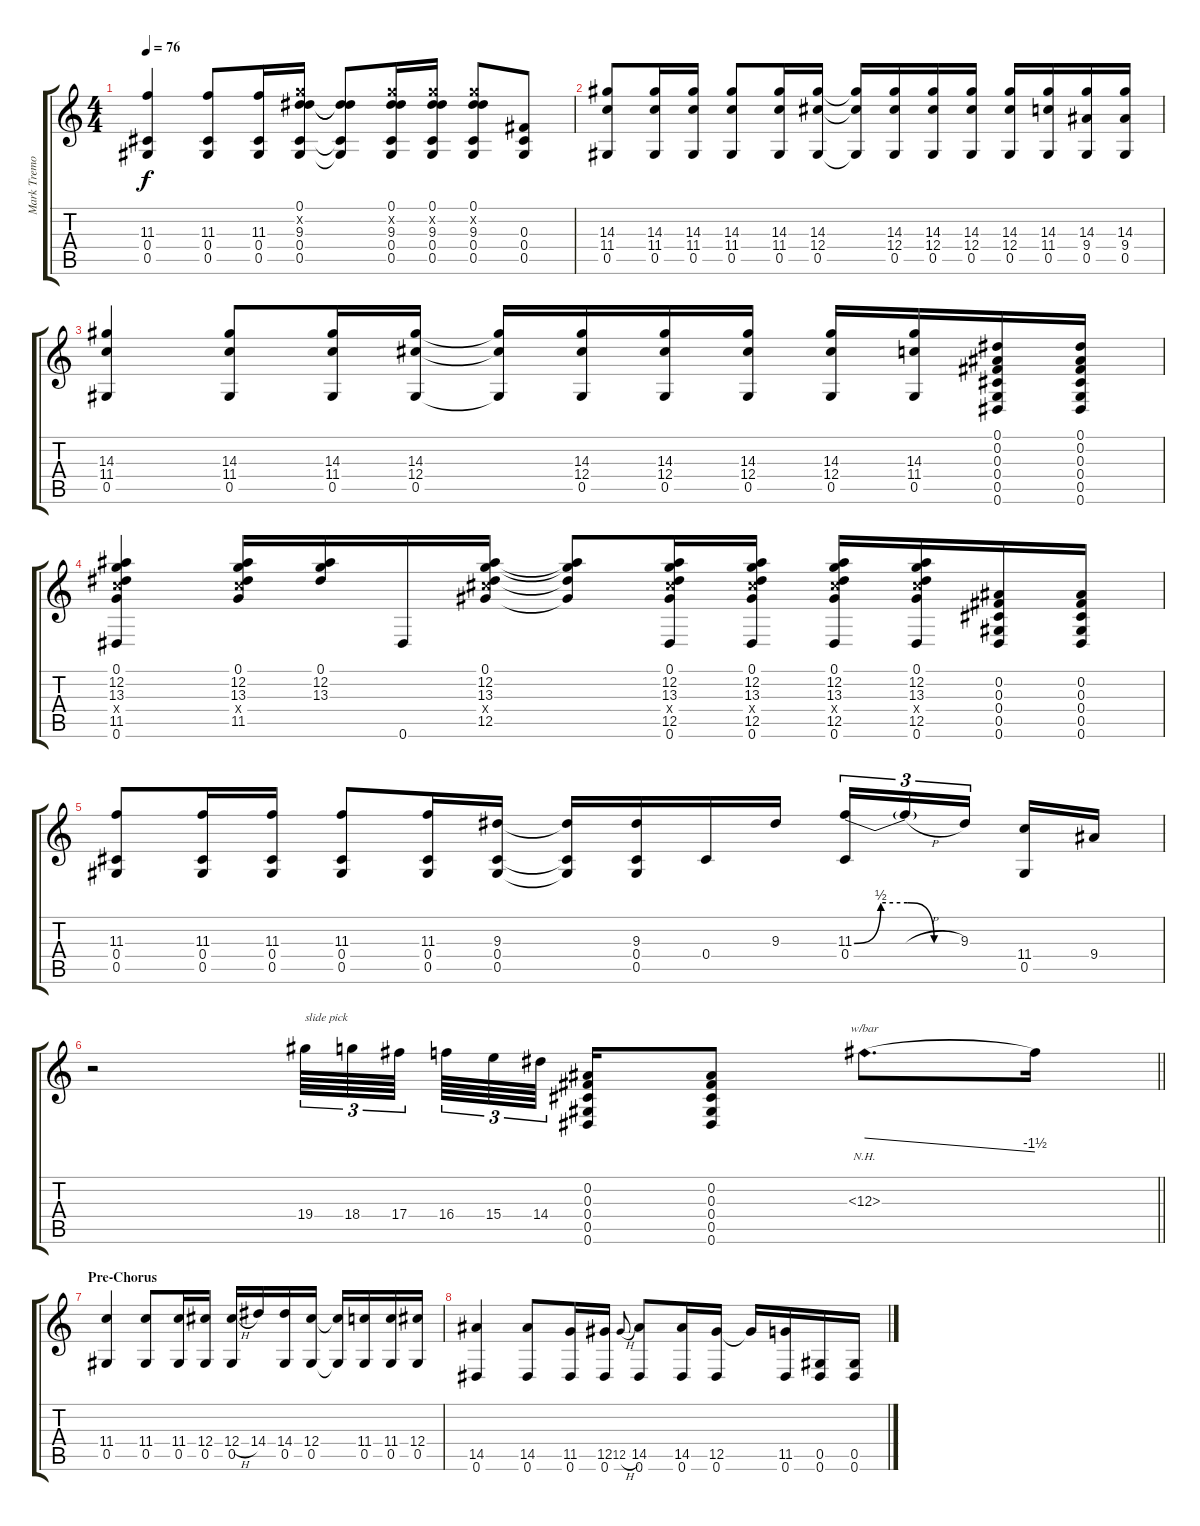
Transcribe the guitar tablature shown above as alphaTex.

\track ("Mark Tremonti" "Mark Tremo") {instrument overdrivenguitar}
\staff {score tabs}
\tuning (Eb4 Bb3 Gb3 Db3 Ab2 Eb2) {hide}
\ts (4 4)
\tempo 76
\clef g2
\ks c
(11.3 0.4 0.5).4{dy f volume 12 instrument electricguitarclean} (11.3 0.4 0.5).8 (11.3 0.4 0.5).16 (0.1 9.2{x} 9.3 0.4 0.5).16 (0.1{t} 9.3{t} 0.4{t} 0.5{t}).8 (0.1 9.2{x} 9.3 0.4 0.5).16 (0.1 9.2{x} 9.3 0.4 0.5).16 (0.1 9.2{x} 9.3 0.4 0.5).8 (0.3 0.4 0.5).8 |
(14.3 11.4 0.5).8 (14.3 11.4 0.5).16 (14.3 11.4 0.5).16 (14.3 11.4 0.5).8 (14.3 11.4 0.5).16 (14.3 12.4 0.5).16 (14.3{t} 12.4{t} 0.5{t}).16 (14.3 12.4 0.5).16 (14.3 12.4 0.5).16 (14.3 12.4 0.5).16 (14.3 12.4 0.5).16 (14.3 11.4 0.5).16 (14.3 9.4 0.5).16 (14.3 9.4 0.5).16 |
(14.3 11.4 0.5).4 (14.3 11.4 0.5).8 (14.3 11.4 0.5).16 (14.3 12.4 0.5).16 (14.3{t} 12.4{t} 0.5{t}).16 (14.3 12.4 0.5).16 (14.3 12.4 0.5).16 (14.3 12.4 0.5).16 (14.3 12.4 0.5).16 (14.3 11.4 0.5).16 (0.1 0.2 0.3 0.4 0.5 0.6).16 (0.1 0.2 0.3 0.4 0.5 0.6).16 |
(0.1 12.2 13.3 11.4{x} 11.5 0.6).4 (0.1 12.2 13.3 11.4{x} 11.5).16 (0.1 12.2 13.3).16 0.6.16 (0.1 12.2 13.3 12.4{x} 12.5).16 (0.1{t} 12.2{t} 13.3{t} 12.5{t}).8 (0.1 12.2 13.3 12.4{x} 12.5 0.6).16 (0.1 12.2 13.3 12.4{x} 12.5 0.6).16 (0.1 12.2 13.3 12.4{x} 12.5 0.6).16 (0.1 12.2 13.3 12.4{x} 12.5 0.6).16 (0.2 0.3 0.4 0.5 0.6).16 (0.2 0.3 0.4 0.5 0.6).16 |
(11.3 0.4 0.5).8 (11.3 0.4 0.5).16 (11.3 0.4 0.5).16 (11.3 0.4 0.5).8 (11.3 0.4 0.5).16 (9.3 0.4 0.5).16 (9.3{t} 0.4{t} 0.5{t}).16 (9.3 0.4 0.5).16 0.4.16 9.3.16 (11.3{be (custom 0 0 15 2 30 2 45 0 60 0)} 0.4).16{tu (3 2)} 11.3{h t}.16{tu (3 2)} 9.3.16{tu (3 2) beam splitsecondary} (11.4 0.5).16 9.4.16 |
\barLineRight lightlight
r.2 19.4.64{tu (3 2) txt "slide pick" instrument guitarfretnoise} 18.4.64{tu (3 2)} 17.4.64{tu (3 2) beam splitsecondary} 16.4.64{tu (3 2)} 15.4.64{tu (3 2)} 14.4.64{tu (3 2) beam splitsecondary} (0.2 0.3 0.4 0.5 0.6).16{instrument overdrivenguitar} (0.2 0.3 0.4 0.5 0.6).8 12.3{nh}.8{d tbe (dive default 0 0 60 -6)} 12.3{t}.16 |
\section ("" "Pre-Chorus")
(11.4 0.5).4{instrument overdrivenguitar} (11.4 0.5).8 (11.4 0.5).16 (12.4 0.5).16 (12.4{h} 0.5).16 14.4.16 (14.4 0.5).16 (12.4 0.5).16 (12.4{t} 0.5{t}).16 (11.4 0.5).16 (11.4 0.5).16 (12.4 0.5).16 |
(14.5 0.6).4 (14.5 0.6).8 (11.5 0.6).16 (12.5 0.6).16 12.5{h}.8{gr onbeat} (14.5 0.6).8 (14.5 0.6).16 (12.5 0.6).16 12.5{t}.16 (11.5 0.6).16 (0.5 0.6).16 (0.5 0.6).16
